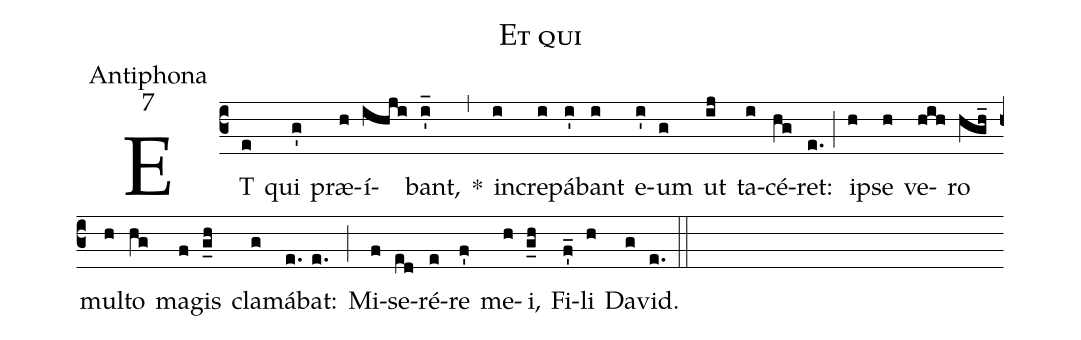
name:Et qui;
office-part:Antiphona;
mode:7;
%%
(c3)
ET(e) qui(g') præ(h)í(ihji)bant,(i_') *(,)
in(i)cre(i)pá(i')bant(i) e(i')um(g) ut(ij) ta(i)cé(hg)ret:(e.) (;)
i(h)pse(h) ve(hih)ro(hgh_) mul(h)to(hg) ma(f)gis(g_h) cla(g)má(e.)bat:(e.) (;)
Mi(f)se(ed)ré(e)re(f') me(h)i,(g_h) Fi(f_')li(h) Da(g)vid.(e.) (::)
